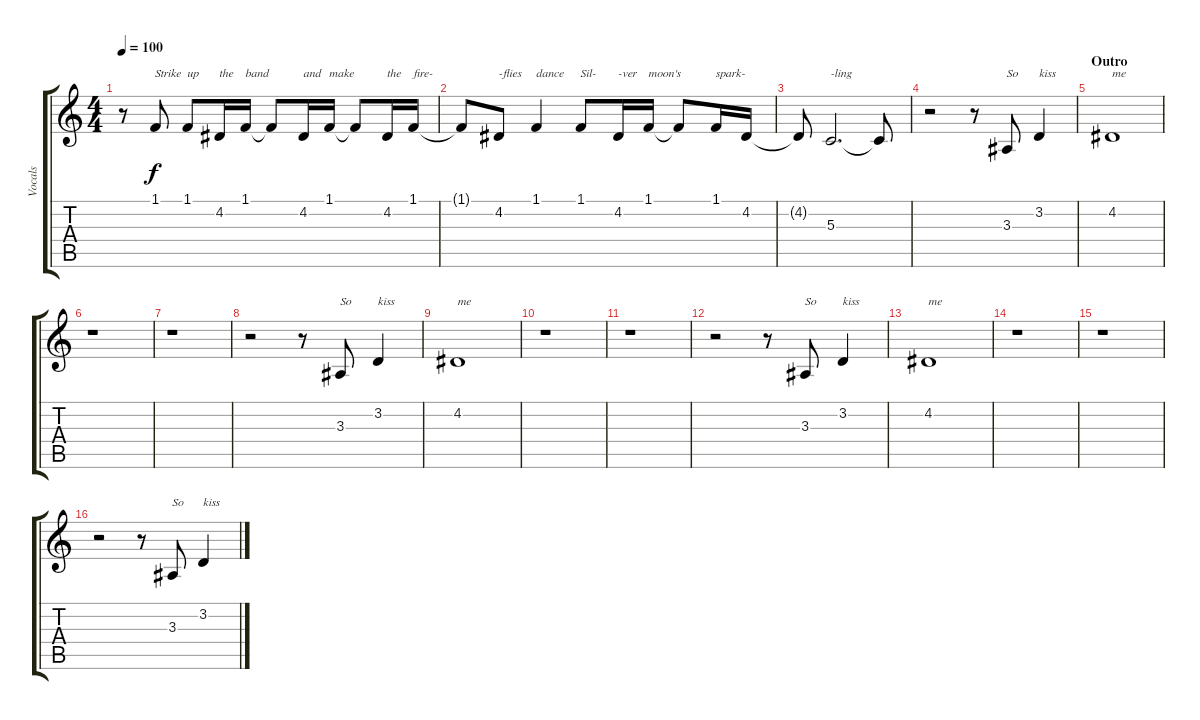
\track ("Vocals" "Vocals") {instrument synthstrings1}
\staff {score tabs}
\tuning (E4 B3 G3 D3 A2 E2) {hide}
\ts (4 4)
\tempo 100
\clef g2
\ks c
r.8{dy f} 1.1.8{txt "Strike"} 1.1.8{txt "up"} 4.2.16{txt "the"} 1.1.16{txt "band"} 1.1{t}.8 4.2.16{txt "and"} 1.1.16{txt "make"} 1.1{t}.8 4.2.16{txt "the"} 1.1.16{txt "fire-"} |
1.1{t}.8 4.2.8{txt "-flies"} 1.1.4{txt "dance"} 1.1.8{txt "Sil-"} 4.2.16{txt "-ver"} 1.1.16{txt "moon's"} 1.1{t}.8 1.1.16{txt "spark-"} 4.2.16 |
4.2{t}.8 5.3.2{d txt "-ling"} 5.3{t}.8 |
r.2 r.8 3.3.8{txt "So"} 3.2.4{txt "kiss"} |
\section ("" "Outro")
4.2.1{txt "me"} |
r.1 |
r.1 |
r.2 r.8 3.3.8{txt "So"} 3.2.4{txt "kiss"} |
4.2.1{txt "me"} |
r.1 |
r.1 |
r.2 r.8 3.3.8{txt "So"} 3.2.4{txt "kiss"} |
4.2.1{txt "me"} |
r.1 |
r.1 |
r.2 r.8 3.3.8{txt "So"} 3.2.4{txt "kiss"}
